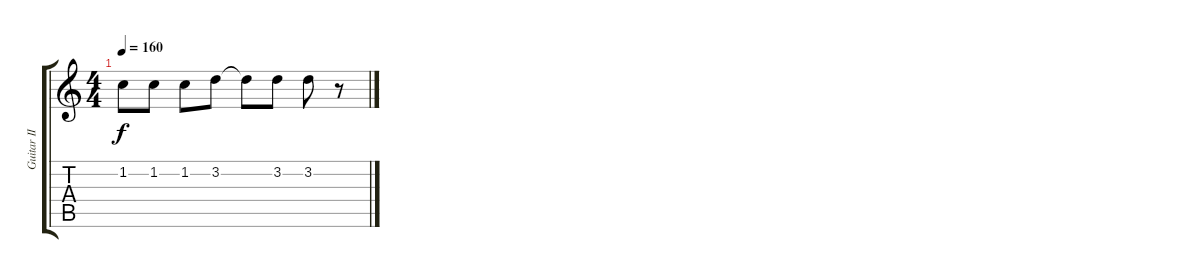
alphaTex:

\track ("Guitar II" "Guitar II") {instrument distortionguitar}
\staff {score tabs}
\tuning (E4 B3 G3 D3 A2 E2) {hide}
\ts (4 4)
\tempo 160
\clef g2
\ks c
1.2{t}.8{dy f} 1.2.8 1.2.8 3.2.8 3.2{t}.8 3.2.8 3.2.8 r.8
